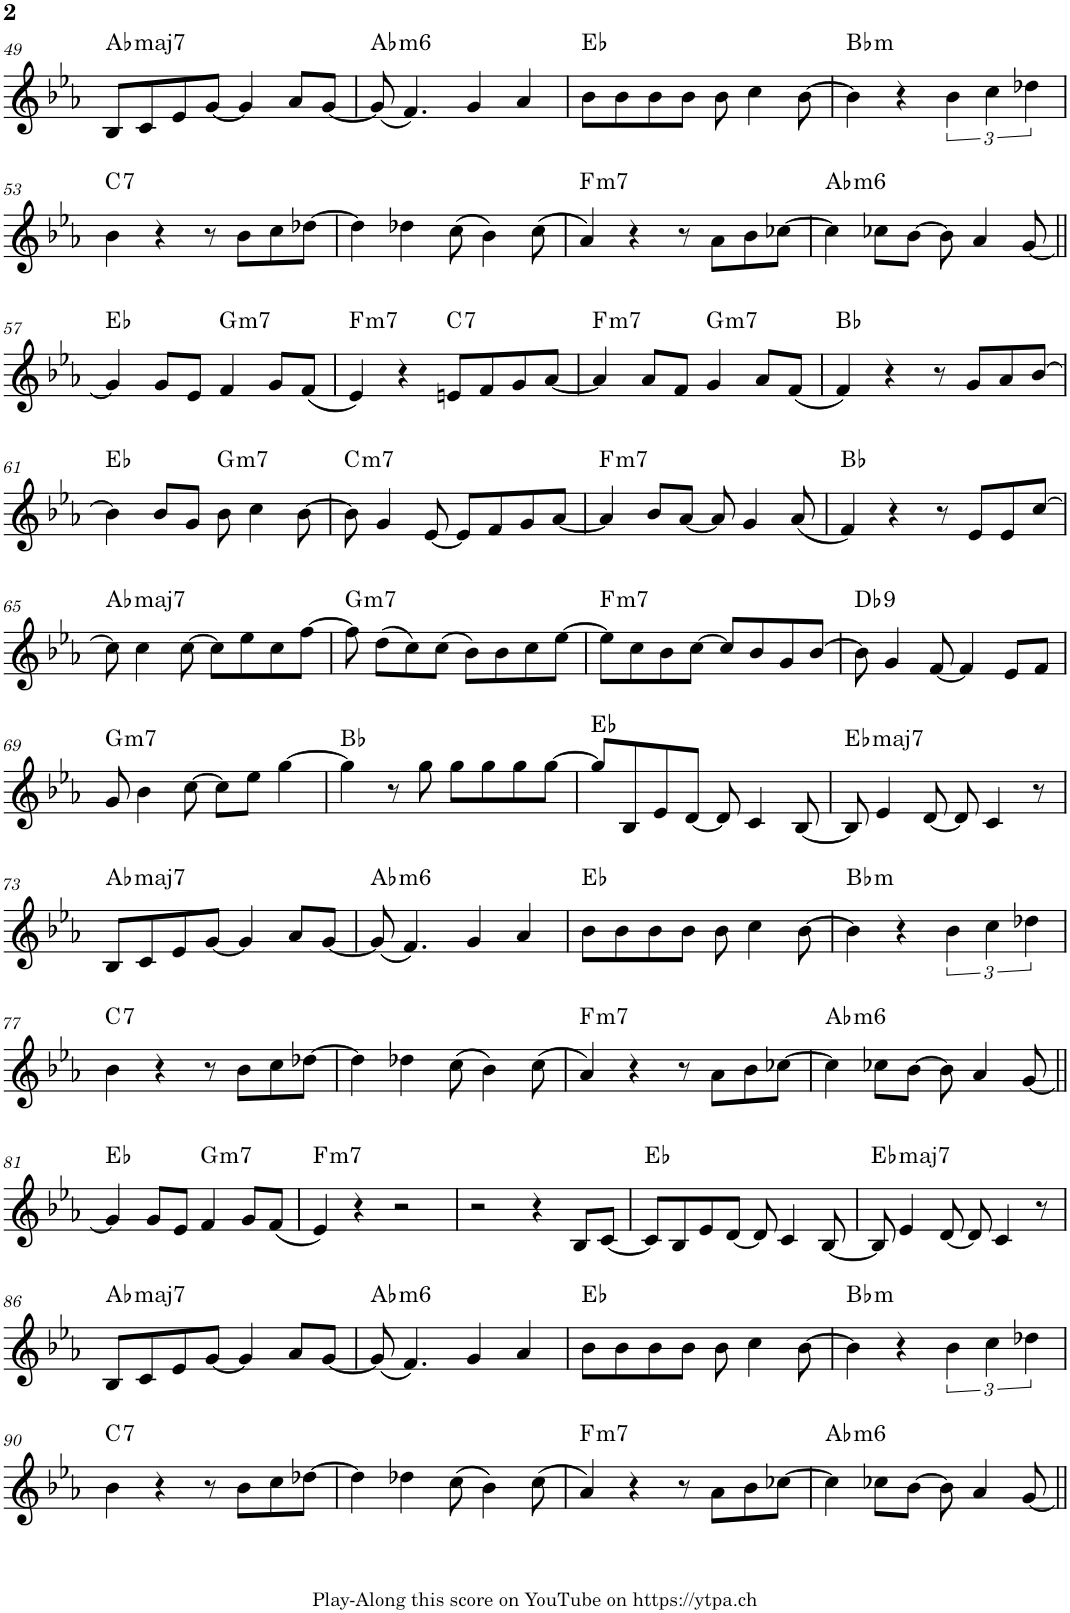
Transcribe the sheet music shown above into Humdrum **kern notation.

**kern	**harte
*part1	*part1
*staff1	*
*I"Piano	*
*I'Pno.	*
!!LO:PB:g=z
*clefG2	*
*k[b-e-a-]	*
*M4/4	*
=49	=49
!	!LO:H:kt=maj7
8B-/L	Ab:maj7
8c/	.
8e-/	.
[8g/J	.
4g/]	.
8a-/L	.
[8g/J	.
=50	=50
!	!LO:H:kt=m6
(8g/]	Ab:min6
4.f/)	.
4g/	.
4a-/	.
=51	=51
8b-\L	Eb:maj
8b-\	.
8b-\	.
8b-\J	.
8b-\	.
4cc\	.
[8b-\	.
=52	=52
!	!LO:H:kt=m
4b-\]	Bb:min
4r	.
6b-\	.
6cc\	.
6dd-X\	.
!!LO:LB:g=z
=53	=53
!	!LO:H:kt=7
4b-\	C:7
4r	.
8r	.
8b-\L	.
8cc\	.
[8dd-X\J	.
=54	=54
4dd-\]	.
4dd-X\	.
(8cc\	.
4b-\)	.
(8cc\	.
=55	=55
!	!LO:H:kt=m7
4a-/)	F:min7
4r	.
8r	.
8a-\L	.
8b-\	.
[8cc-X\J	.
=56	=56
!	!LO:H:kt=m6
4cc-\]	Ab:min6
8cc-X\L	.
[8b-\J	.
8b-\]	.
4a-/	.
[8g/	.
!!LO:LB:g=z
=57||	=57||
4g/]	Eb:maj
8g/L	.
8e-/J	.
!	!LO:H:kt=m7
4f/	G:min7
8g/L	.
(8f/J	.
=58	=58
!	!LO:H:kt=m7
4e-/)	F:min7
4r	.
!	!LO:H:kt=7
8en/L	C:7
8f/	.
8g/	.
[8a-/J	.
=59	=59
!	!LO:H:kt=m7
4a-/]	F:min7
8a-/L	.
8f/J	.
!	!LO:H:kt=m7
4g/	G:min7
8a-/L	.
(8f/J	.
=60	=60
4f/)	Bb:maj
4r	.
8r	.
8g/L	.
8a-/	.
[8b-/J	.
!!LO:LB:g=z
=61	=61
4b-\]	Eb:maj
8b-/L	.
8g/J	.
!	!LO:H:kt=m7
8b-\	G:min7
4cc\	.
[8b-\	.
=62	=62
!	!LO:H:kt=m7
8b-\]	C:min7
4g/	.
[8e-/	.
8e-/L]	.
8f/	.
8g/	.
[8a-/J	.
=63	=63
!	!LO:H:kt=m7
4a-/]	F:min7
8b-/L	.
[8a-/J	.
8a-/]	.
4g/	.
(8a-/	.
=64	=64
4f/)	Bb:maj
4r	.
8r	.
8e-/L	.
8e-/	.
[8cc/J	.
!!LO:LB:g=z
=65	=65
!	!LO:H:kt=maj7
8cc\]	Ab:maj7
4cc\	.
[8cc\	.
8cc\L]	.
8ee-\	.
8cc\	.
[8ff\J	.
=66	=66
!	!LO:H:kt=m7
8ff\]	G:min7
(8dd\L	.
8cc\)	.
(8cc\J	.
8b-\L)	.
8b-\	.
8cc\	.
[8ee-\J	.
=67	=67
!	!LO:H:kt=m7
8ee-\L]	F:min7
8cc\	.
8b-\	.
[8cc\J	.
8cc/L]	.
8b-/	.
8g/	.
[8b-/J	.
=68	=68
!	!LO:H:kt=9
8b-\]	Db:9
4g/	.
[8f/	.
4f/]	.
8e-/L	.
8f/J	.
!!LO:LB:g=z
=69	=69
!	!LO:H:kt=m7
8g/	G:min7
4b-\	.
[8cc\	.
8cc\L]	.
8ee-\J	.
[4gg\	.
=70	=70
4gg\]	Bb:maj
8r	.
8gg\	.
8gg\L	.
8gg\	.
8gg\	.
[8gg\J	.
=71	=71
8gg/L]	Eb:maj
8B-/	.
8e-/	.
[8d/J	.
8d/]	.
4c/	.
[8B-/	.
=72	=72
!	!LO:H:kt=maj7
8B-/]	Eb:maj7
4e-/	.
[8d/	.
8d/]	.
4c/	.
8r	.
!!LO:LB:g=z
=73	=73
!	!LO:H:kt=maj7
8B-/L	Ab:maj7
8c/	.
8e-/	.
[8g/J	.
4g/]	.
8a-/L	.
[8g/J	.
=74	=74
!	!LO:H:kt=m6
(8g/]	Ab:min6
4.f/)	.
4g/	.
4a-/	.
=75	=75
8b-\L	Eb:maj
8b-\	.
8b-\	.
8b-\J	.
8b-\	.
4cc\	.
[8b-\	.
=76	=76
!	!LO:H:kt=m
4b-\]	Bb:min
4r	.
6b-\	.
6cc\	.
6dd-X\	.
!!LO:LB:g=z
=77	=77
!	!LO:H:kt=7
4b-\	C:7
4r	.
8r	.
8b-\L	.
8cc\	.
[8dd-X\J	.
=78	=78
4dd-\]	.
4dd-X\	.
(8cc\	.
4b-\)	.
(8cc\	.
=79	=79
!	!LO:H:kt=m7
4a-/)	F:min7
4r	.
8r	.
8a-\L	.
8b-\	.
[8cc-X\J	.
=80	=80
!	!LO:H:kt=m6
4cc-\]	Ab:min6
8cc-X\L	.
[8b-\J	.
8b-\]	.
4a-/	.
[8g/	.
!!LO:LB:g=z
=81||	=81||
4g/]	Eb:maj
8g/L	.
8e-/J	.
!	!LO:H:kt=m7
4f/	G:min7
8g/L	.
(8f/J	.
=82	=82
!	!LO:H:kt=m7
4e-/)	F:min7
4r	.
2r	.
=83	=83
2r	.
4r	.
8B-/L	.
[8c/J	.
=84	=84
8c/L]	Eb:maj
8B-/	.
8e-/	.
[8d/J	.
8d/]	.
4c/	.
[8B-/	.
=85	=85
!	!LO:H:kt=maj7
8B-/]	Eb:maj7
4e-/	.
[8d/	.
8d/]	.
4c/	.
8r	.
!!LO:LB:g=z
=86	=86
!	!LO:H:kt=maj7
8B-/L	Ab:maj7
8c/	.
8e-/	.
[8g/J	.
4g/]	.
8a-/L	.
[8g/J	.
=87	=87
!	!LO:H:kt=m6
(8g/]	Ab:min6
4.f/)	.
4g/	.
4a-/	.
=88	=88
8b-\L	Eb:maj
8b-\	.
8b-\	.
8b-\J	.
8b-\	.
4cc\	.
[8b-\	.
=89	=89
!	!LO:H:kt=m
4b-\]	Bb:min
4r	.
6b-\	.
6cc\	.
6dd-X\	.
!!LO:LB:g=z
=90	=90
!	!LO:H:kt=7
4b-\	C:7
4r	.
8r	.
8b-\L	.
8cc\	.
[8dd-X\J	.
=91	=91
4dd-\]	.
4dd-X\	.
(8cc\	.
4b-\)	.
(8cc\	.
=92	=92
!	!LO:H:kt=m7
4a-/)	F:min7
4r	.
8r	.
8a-\L	.
8b-\	.
[8cc-X\J	.
=93	=93
!	!LO:H:kt=m6
4cc-\]	Ab:min6
8cc-X\L	.
[8b-\J	.
8b-\]	.
4a-/	.
[8g/	.
=||	=||
*-	*-
